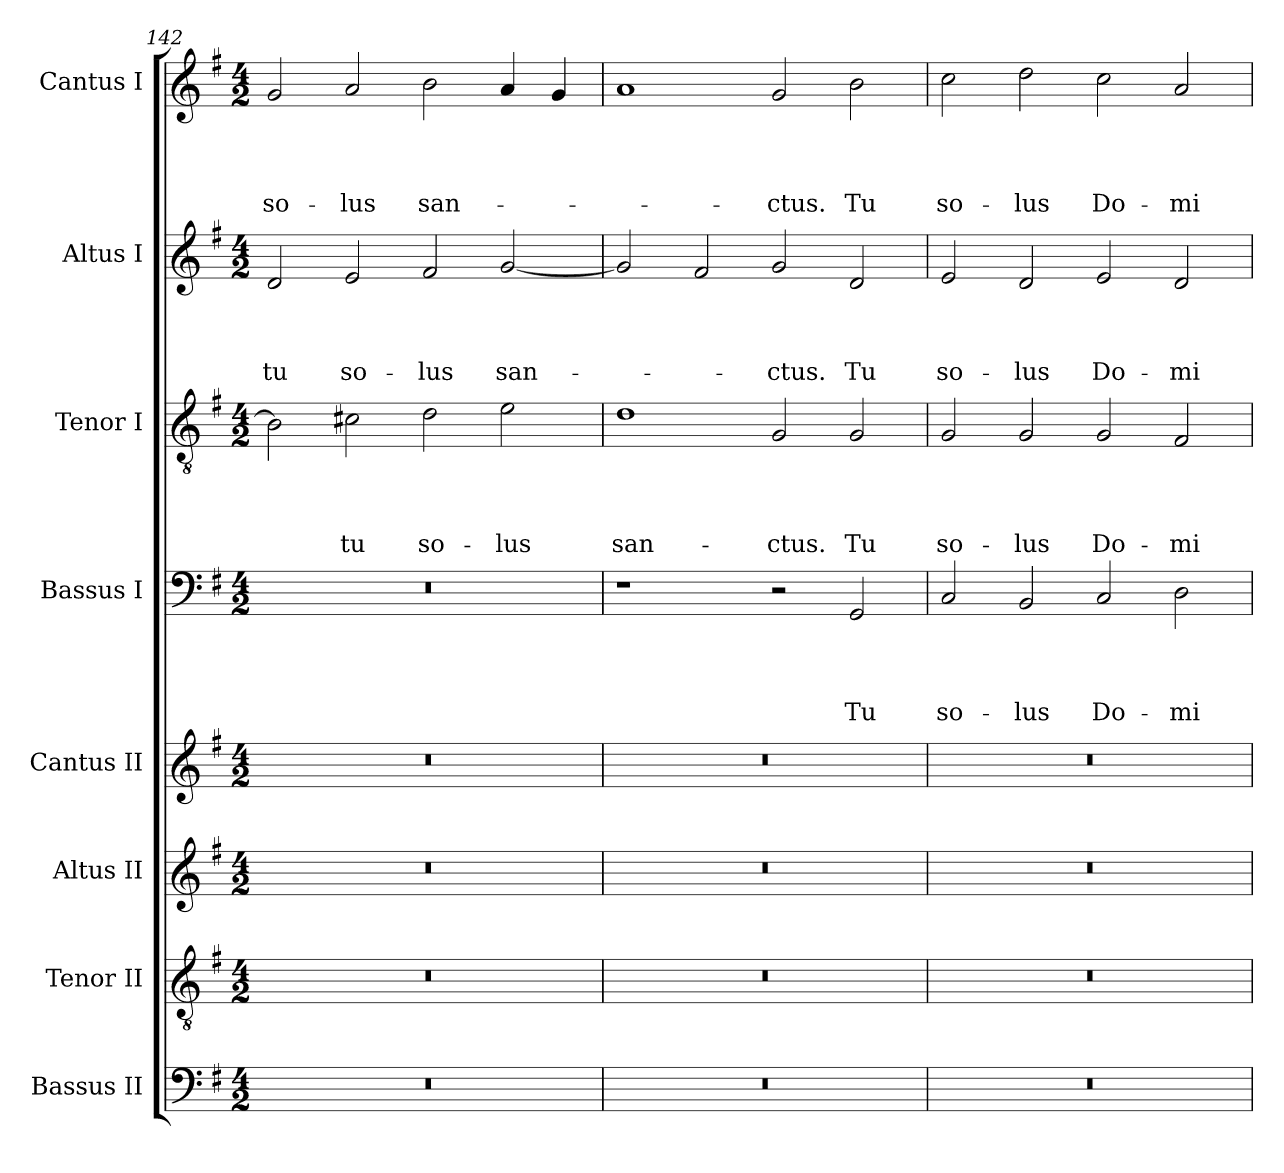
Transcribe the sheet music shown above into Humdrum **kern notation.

**kern	**kern	**kern	**kern	**kern	**text	**text	**text	**text	**kern	**text	**text	**text	**text	**kern	**text	**text	**text	**text	**kern	**text	**text	**text	**text
*part8	*part7	*part6	*part5	*part4	*part4	*part4	*part4	*part4	*part3	*part3	*part3	*part3	*part3	*part2	*part2	*part2	*part2	*part2	*part1	*part1	*part1	*part1	*part1
*staff8	*staff7	*staff6	*staff5	*staff4	*staff4	*staff4	*staff4	*staff4	*staff3	*staff3	*staff3	*staff3	*staff3	*staff2	*staff2	*staff2	*staff2	*staff2	*staff1	*staff1	*staff1	*staff1	*staff1
*I"Bassus II	*I"Tenor II	*I"Altus II	*I"Cantus II	*I"Bassus I	*	*	*	*	*I"Tenor I	*	*	*	*	*I"Altus I	*	*	*	*	*I"Cantus I	*	*	*	*
*I'B II	*I'T II	*I'A II	*I'C II	*I'B I	*	*	*	*	*I'T I	*	*	*	*	*I'A I	*	*	*	*	*I'C I	*	*	*	*
*clefF4	*clefGv2	*clefG2	*clefG2	*clefF4	*	*	*	*	*clefGv2	*	*	*	*	*clefG2	*	*	*	*	*clefG2	*	*	*	*
*k[f#]	*k[f#]	*k[f#]	*k[f#]	*k[f#]	*	*	*	*	*k[f#]	*	*	*	*	*k[f#]	*	*	*	*	*k[f#]	*	*	*	*
*G:	*G:	*G:	*G:	*G:	*	*	*	*	*G:	*	*	*	*	*G:	*	*	*	*	*G:	*	*	*	*
*M4/2	*M4/2	*M4/2	*M4/2	*M4/2	*	*	*	*	*M4/2	*	*	*	*	*M4/2	*	*	*	*	*M4/2	*	*	*	*
=142	=142	=142	=142	=142	=142	=142	=142	=142	=142	=142	=142	=142	=142	=142	=142	=142	=142	=142	=142	=142	=142	=142	=142
!	!	!	!	!	!	!	!	!	!	!	!	!	!	!	!	!	!	!LO:LY:b	!	!	!	!	!
!	!	!	!	!	!	!	!	!	!	!	!	!	!	!	!	!	!	!	!	!	!	!	!LO:LY:b
0r	0r	0r	0r	0r	.	.	.	.	2B\]	.	.	.	.	2d/	.	.	.	tu	2g/	.	.	.	so-
!	!	!	!	!	!	!	!	!	!	!	!	!	!LO:LY:b	!	!	!	!	!	!	!	!	!	!
!	!	!	!	!	!	!	!	!	!	!	!	!	!	!	!	!	!	!LO:LY:b	!	!	!	!	!
!	!	!	!	!	!	!	!	!	!	!	!	!	!	!	!	!	!	!	!	!	!	!	!LO:LY:b
.	.	.	.	.	.	.	.	.	2c#X\	.	.	.	tu	2e/	.	.	.	so-	2a/	.	.	.	-lus
!	!	!	!	!	!	!	!	!	!	!	!	!	!LO:LY:b	!	!	!	!	!	!	!	!	!	!
!	!	!	!	!	!	!	!	!	!	!	!	!	!	!	!	!	!	!LO:LY:b	!	!	!	!	!
!	!	!	!	!	!	!	!	!	!	!	!	!	!	!	!	!	!	!	!	!	!	!	!LO:LY:b
.	.	.	.	.	.	.	.	.	2d\	.	.	.	so-	2f#/	.	.	.	-lus	2b\	.	.	.	san-
!	!	!	!	!	!	!	!	!	!	!	!	!	!LO:LY:b	!	!	!	!	!	!	!	!	!	!
!	!	!	!	!	!	!	!	!	!	!	!	!	!	!	!	!	!	!LO:LY:b	!	!	!	!	!
.	.	.	.	.	.	.	.	.	2e\	.	.	.	-lus	[2g/	.	.	.	san-	4a/	.	.	.	.
.	.	.	.	.	.	.	.	.	.	.	.	.	.	.	.	.	.	.	4g/	.	.	.	.
!!LO:PB:g=z
=143	=143	=143	=143	=143	=143	=143	=143	=143	=143	=143	=143	=143	=143	=143	=143	=143	=143	=143	=143	=143	=143	=143	=143
!	!	!	!	!	!	!	!	!	!	!	!	!	!LO:LY:b	!	!	!	!	!	!	!	!	!	!
0r	0r	0r	0r	1r	.	.	.	.	1d	.	.	.	san-	2g/]	.	.	.	.	1a	.	.	.	.
.	.	.	.	.	.	.	.	.	.	.	.	.	.	2f#/	.	.	.	.	.	.	.	.	.
!	!	!	!	!	!	!	!	!	!	!	!	!	!LO:LY:b	!	!	!	!	!	!	!	!	!	!
!	!	!	!	!	!	!	!	!	!	!	!	!	!	!	!	!	!	!LO:LY:b	!	!	!	!	!
!	!	!	!	!	!	!	!	!	!	!	!	!	!	!	!	!	!	!	!	!	!	!	!LO:LY:b
.	.	.	.	2r	.	.	.	.	2G/	.	.	.	-ctus.	2g/	.	.	.	-ctus.	2g/	.	.	.	-ctus.
!	!	!	!	!	!	!	!	!LO:LY:b	!	!	!	!	!	!	!	!	!	!	!	!	!	!	!
!	!	!	!	!	!	!	!	!	!	!	!	!	!LO:LY:b	!	!	!	!	!	!	!	!	!	!
!	!	!	!	!	!	!	!	!	!	!	!	!	!	!	!	!	!	!LO:LY:b	!	!	!	!	!
!	!	!	!	!	!	!	!	!	!	!	!	!	!	!	!	!	!	!	!	!	!	!	!LO:LY:b
.	.	.	.	2GG/	.	.	.	Tu	2G/	.	.	.	Tu	2d/	.	.	.	Tu	2b\	.	.	.	Tu
=144	=144	=144	=144	=144	=144	=144	=144	=144	=144	=144	=144	=144	=144	=144	=144	=144	=144	=144	=144	=144	=144	=144	=144
!	!	!	!	!	!	!	!	!LO:LY:b	!	!	!	!	!	!	!	!	!	!	!	!	!	!	!
!	!	!	!	!	!	!	!	!	!	!	!	!	!LO:LY:b	!	!	!	!	!	!	!	!	!	!
!	!	!	!	!	!	!	!	!	!	!	!	!	!	!	!	!	!	!LO:LY:b	!	!	!	!	!
!	!	!	!	!	!	!	!	!	!	!	!	!	!	!	!	!	!	!	!	!	!	!	!LO:LY:b
0r	0r	0r	0r	2C/	.	.	.	so-	2G/	.	.	.	so-	2e/	.	.	.	so-	2cc\	.	.	.	so-
!	!	!	!	!	!	!	!	!LO:LY:b	!	!	!	!	!	!	!	!	!	!	!	!	!	!	!
!	!	!	!	!	!	!	!	!	!	!	!	!	!LO:LY:b	!	!	!	!	!	!	!	!	!	!
!	!	!	!	!	!	!	!	!	!	!	!	!	!	!	!	!	!	!LO:LY:b	!	!	!	!	!
!	!	!	!	!	!	!	!	!	!	!	!	!	!	!	!	!	!	!	!	!	!	!	!LO:LY:b
.	.	.	.	2BB/	.	.	.	-lus	2G/	.	.	.	-lus	2d/	.	.	.	-lus	2dd\	.	.	.	-lus
!	!	!	!	!	!	!	!	!LO:LY:b	!	!	!	!	!	!	!	!	!	!	!	!	!	!	!
!	!	!	!	!	!	!	!	!	!	!	!	!	!LO:LY:b	!	!	!	!	!	!	!	!	!	!
!	!	!	!	!	!	!	!	!	!	!	!	!	!	!	!	!	!	!LO:LY:b	!	!	!	!	!
!	!	!	!	!	!	!	!	!	!	!	!	!	!	!	!	!	!	!	!	!	!	!	!LO:LY:b
.	.	.	.	2C/	.	.	.	Do-	2G/	.	.	.	Do-	2e/	.	.	.	Do-	2cc\	.	.	.	Do-
!	!	!	!	!	!	!	!	!LO:LY:b	!	!	!	!	!	!	!	!	!	!	!	!	!	!	!
!	!	!	!	!	!	!	!	!	!	!	!	!	!LO:LY:b	!	!	!	!	!	!	!	!	!	!
!	!	!	!	!	!	!	!	!	!	!	!	!	!	!	!	!	!	!LO:LY:b	!	!	!	!	!
!	!	!	!	!	!	!	!	!	!	!	!	!	!	!	!	!	!	!	!	!	!	!	!LO:LY:b
.	.	.	.	2D\	.	.	.	-mi-	2F#/	.	.	.	-mi-	2d/	.	.	.	-mi-	2a/	.	.	.	-mi-
=	=	=	=	=	=	=	=	=	=	=	=	=	=	=	=	=	=	=	=	=	=	=	=
*-	*-	*-	*-	*-	*-	*-	*-	*-	*-	*-	*-	*-	*-	*-	*-	*-	*-	*-	*-	*-	*-	*-	*-
